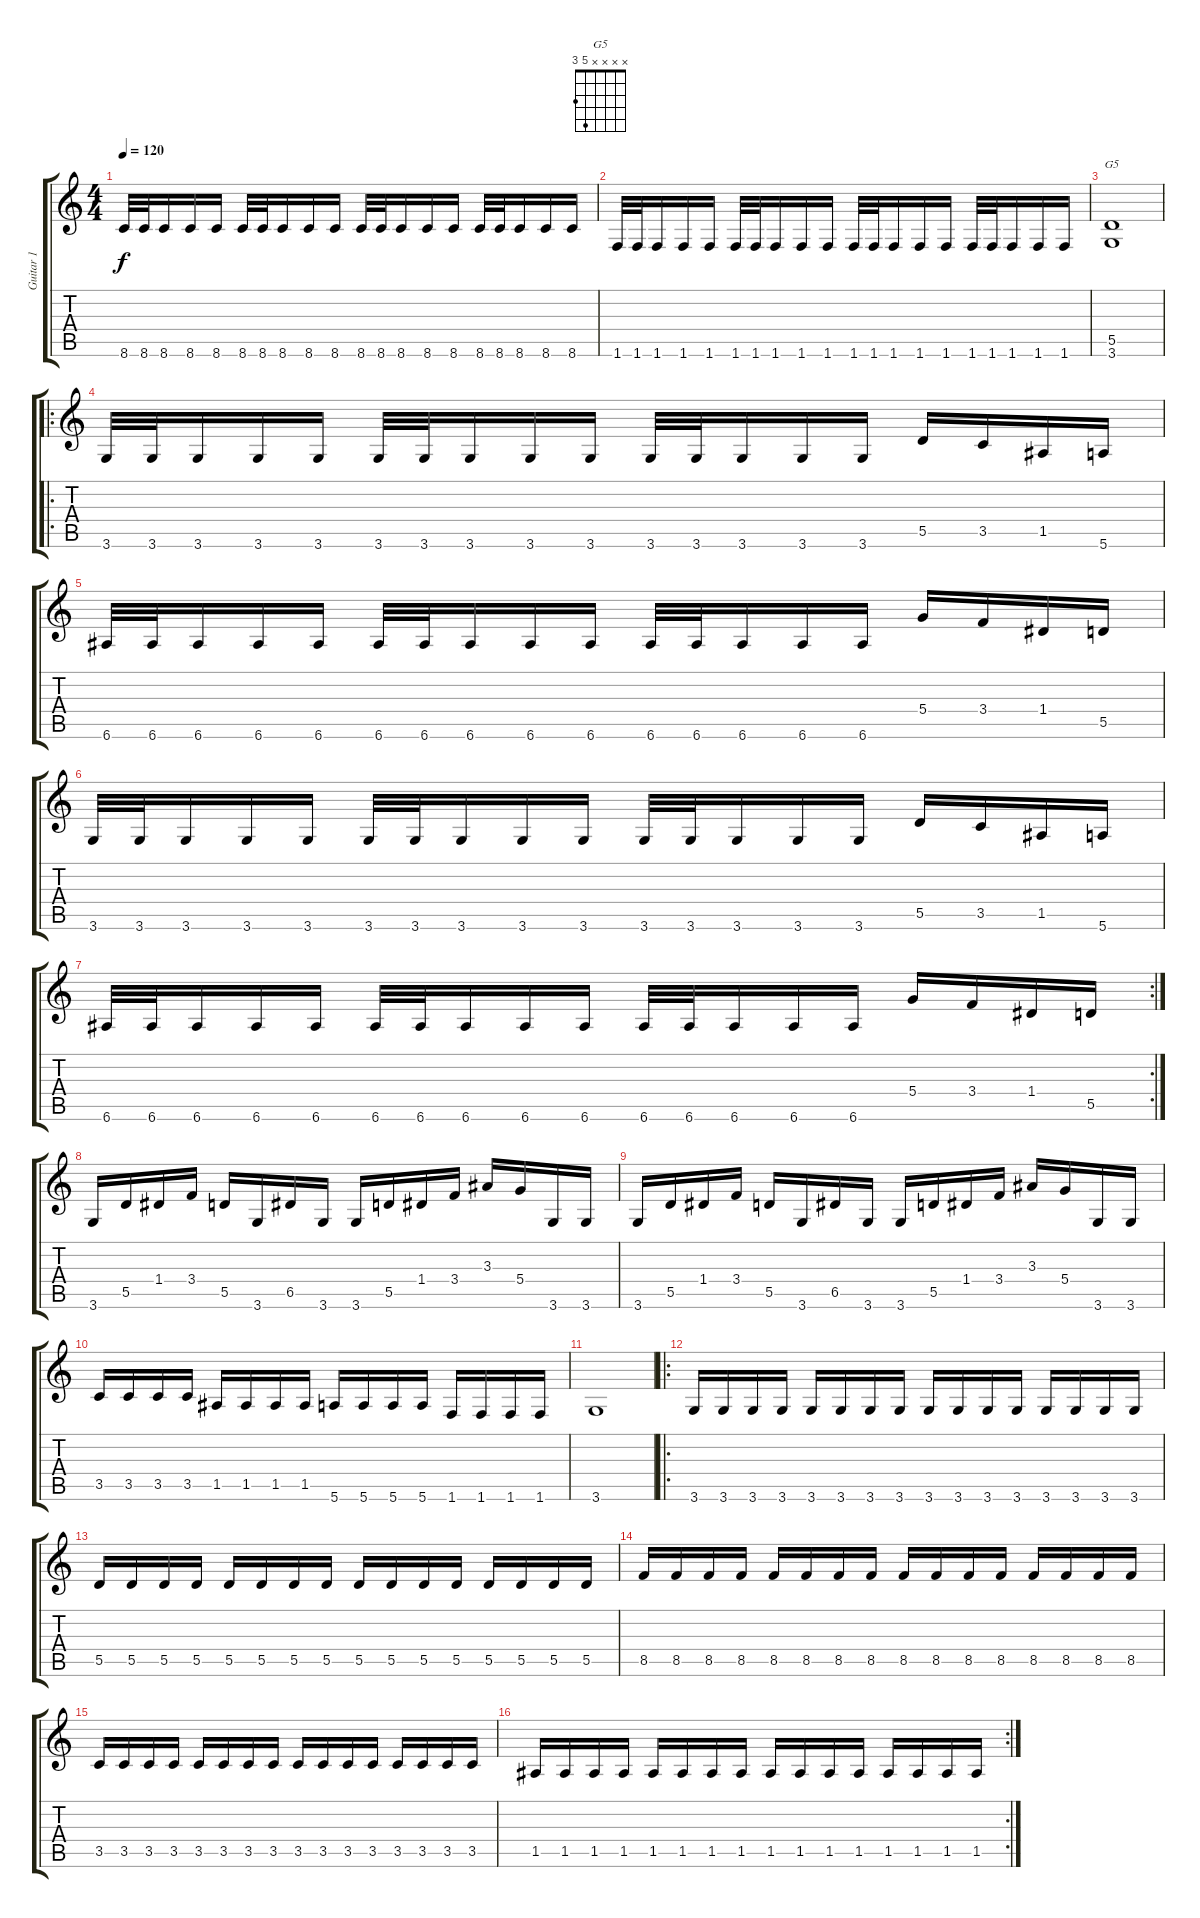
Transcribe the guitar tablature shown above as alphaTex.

\track ("Guitar 1" "Guitar 1") {instrument distortionguitar}
\staff {score tabs}
\tuning (E4 B3 G3 D3 A2 E2) {hide}
\chord ("G5" x x x x 5 3)
\ts (4 4)
\tempo 120
\clef g2
\ks c
8.6.32{dy f} 8.6.32 8.6.16 8.6.16 8.6.16 8.6.32 8.6.32 8.6.16 8.6.16 8.6.16 8.6.32 8.6.32 8.6.16 8.6.16 8.6.16 8.6.32 8.6.32 8.6.16 8.6.16 8.6.16 |
1.6.32 1.6.32 1.6.16 1.6.16 1.6.16 1.6.32 1.6.32 1.6.16 1.6.16 1.6.16 1.6.32 1.6.32 1.6.16 1.6.16 1.6.16 1.6.32 1.6.32 1.6.16 1.6.16 1.6.16 |
(5.5 3.6).1{ch "G5"} |
\ro
3.6.32 3.6.32 3.6.16 3.6.16 3.6.16 3.6.32 3.6.32 3.6.16 3.6.16 3.6.16 3.6.32 3.6.32 3.6.16 3.6.16 3.6.16 5.5.16 3.5.16 1.5.16 5.6.16 |
6.6.32 6.6.32 6.6.16 6.6.16 6.6.16 6.6.32 6.6.32 6.6.16 6.6.16 6.6.16 6.6.32 6.6.32 6.6.16 6.6.16 6.6.16 5.4.16 3.4.16 1.4.16 5.5.16 |
3.6.32 3.6.32 3.6.16 3.6.16 3.6.16 3.6.32 3.6.32 3.6.16 3.6.16 3.6.16 3.6.32 3.6.32 3.6.16 3.6.16 3.6.16 5.5.16 3.5.16 1.5.16 5.6.16 |
\rc 2
6.6.32 6.6.32 6.6.16 6.6.16 6.6.16 6.6.32 6.6.32 6.6.16 6.6.16 6.6.16 6.6.32 6.6.32 6.6.16 6.6.16 6.6.16 5.4.16 3.4.16 1.4.16 5.5.16 |
3.6.16 5.5.16 1.4.16 3.4.16 5.5.16 3.6.16 6.5.16 3.6.16 3.6.16 5.5.16 1.4.16 3.4.16 3.3.16 5.4.16 3.6.16 3.6.16 |
3.6.16 5.5.16 1.4.16 3.4.16 5.5.16 3.6.16 6.5.16 3.6.16 3.6.16 5.5.16 1.4.16 3.4.16 3.3.16 5.4.16 3.6.16 3.6.16 |
3.5.16 3.5.16 3.5.16 3.5.16 1.5.16 1.5.16 1.5.16 1.5.16 5.6.16 5.6.16 5.6.16 5.6.16 1.6.16 1.6.16 1.6.16 1.6.16 |
3.6.1 |
\ro
3.6.16 3.6.16 3.6.16 3.6.16 3.6.16 3.6.16 3.6.16 3.6.16 3.6.16 3.6.16 3.6.16 3.6.16 3.6.16 3.6.16 3.6.16 3.6.16 |
5.5.16 5.5.16 5.5.16 5.5.16 5.5.16 5.5.16 5.5.16 5.5.16 5.5.16 5.5.16 5.5.16 5.5.16 5.5.16 5.5.16 5.5.16 5.5.16 |
8.5.16 8.5.16 8.5.16 8.5.16 8.5.16 8.5.16 8.5.16 8.5.16 8.5.16 8.5.16 8.5.16 8.5.16 8.5.16 8.5.16 8.5.16 8.5.16 |
3.5.16 3.5.16 3.5.16 3.5.16 3.5.16 3.5.16 3.5.16 3.5.16 3.5.16 3.5.16 3.5.16 3.5.16 3.5.16 3.5.16 3.5.16 3.5.16 |
\rc 2
1.5.16 1.5.16 1.5.16 1.5.16 1.5.16 1.5.16 1.5.16 1.5.16 1.5.16 1.5.16 1.5.16 1.5.16 1.5.16 1.5.16 1.5.16 1.5.16
